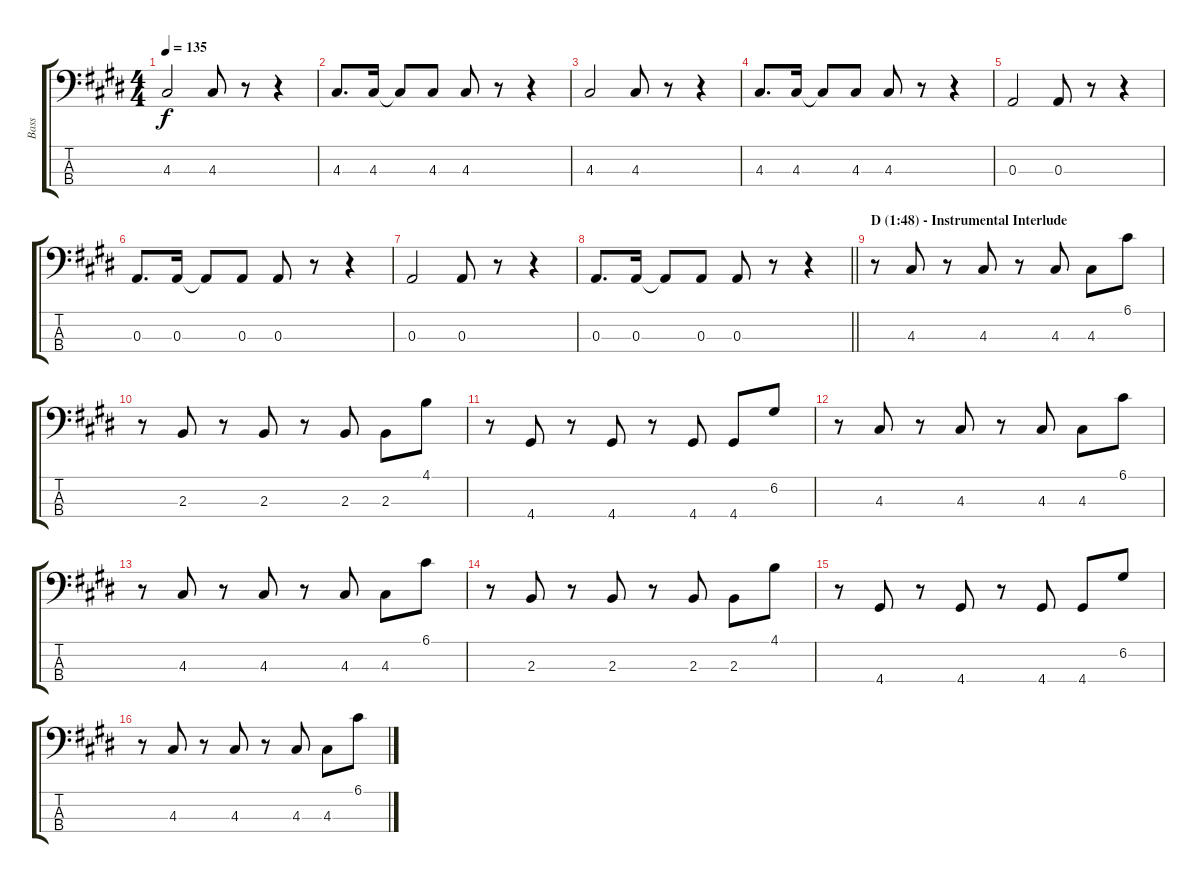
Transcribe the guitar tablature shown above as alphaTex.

\track ("Bass" "Bass") {instrument electricbassfinger}
\staff {score tabs}
\tuning (G2 D2 A1 E1) {hide}
\ts (4 4)
\tempo 135
\clef f4
\ks c#minor
4.3.2{dy f} 4.3.8 r.8 r.4 |
4.3.8{d} 4.3.16 4.3{t}.8 4.3.8 4.3.8 r.8 r.4 |
4.3.2 4.3.8 r.8 r.4 |
4.3.8{d} 4.3.16 4.3{t}.8 4.3.8 4.3.8 r.8 r.4 |
0.3.2 0.3.8 r.8 r.4 |
0.3.8{d} 0.3.16 0.3{t}.8 0.3.8 0.3.8 r.8 r.4 |
0.3.2 0.3.8 r.8 r.4 |
\barLineRight lightlight
0.3.8{d} 0.3.16 0.3{t}.8 0.3.8 0.3.8 r.8 r.4 |
\section ("" "D (1:48) - Instrumental Interlude")
r.8 4.3.8 r.8 4.3.8 r.8 4.3.8 4.3.8 6.1.8 |
r.8 2.3.8 r.8 2.3.8 r.8 2.3.8 2.3.8 4.1.8 |
r.8 4.4.8 r.8 4.4.8 r.8 4.4.8 4.4.8 6.2.8 |
r.8 4.3.8 r.8 4.3.8 r.8 4.3.8 4.3.8 6.1.8 |
r.8 4.3.8 r.8 4.3.8 r.8 4.3.8 4.3.8 6.1.8 |
r.8 2.3.8 r.8 2.3.8 r.8 2.3.8 2.3.8 4.1.8 |
r.8 4.4.8 r.8 4.4.8 r.8 4.4.8 4.4.8 6.2.8 |
r.8 4.3.8 r.8 4.3.8 r.8 4.3.8 4.3.8 6.1.8
